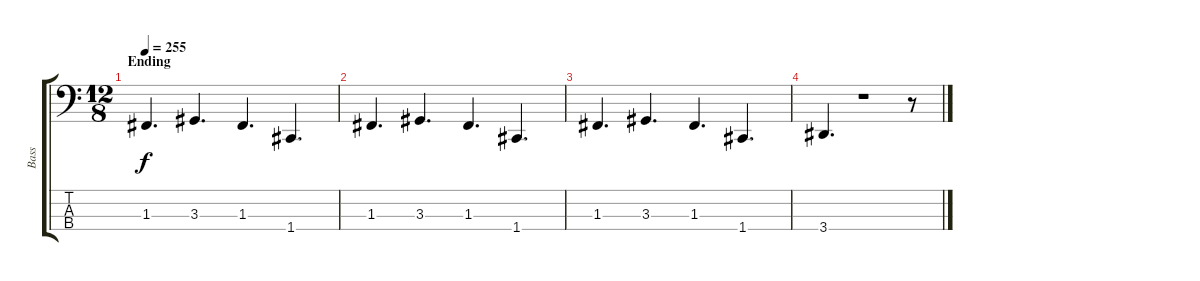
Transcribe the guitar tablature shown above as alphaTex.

\track ("Bass" "Bass") {instrument electricbassfinger}
\staff {score tabs}
\tuning (Eb2 Bb1 F1 C1) {hide}
\ts (12 8)
\section ("" "Ending")
\tempo 255
\clef f4
\ks c
1.3.4{d dy f} 3.3.4{d} 1.3.4{d} 1.4.4{d} |
1.3.4{d} 3.3.4{d} 1.3.4{d} 1.4.4{d} |
1.3.4{d} 3.3.4{d} 1.3.4{d} 1.4.4{d} |
3.4.4{d} r.1 r.8
